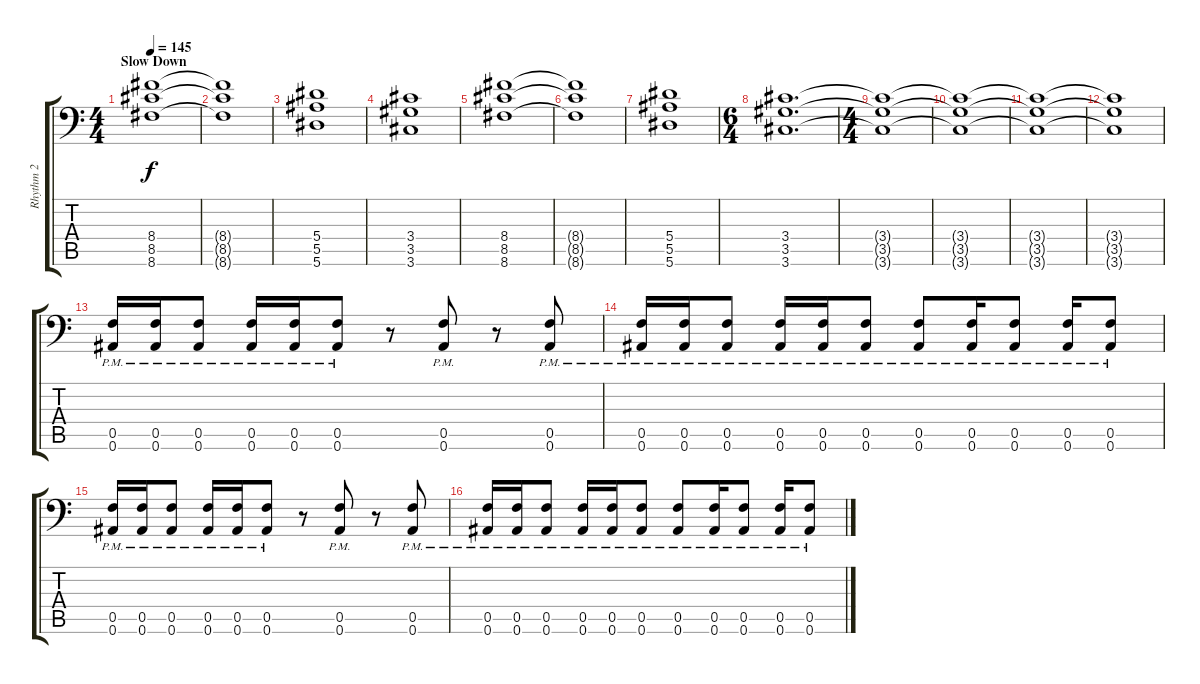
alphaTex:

\track ("Rhythm 2" "Rhythm 2") {instrument distortionguitar}
\staff {score tabs}
\tuning (C4 G3 Eb3 Bb2 F2 Bb1) {hide}
\ts (4 4)
\section ("" "Slow Down")
\tempo 145
\clef f4
\ks aminor
(8.4 8.5 8.6).1{dy f} |
(8.4{t} 8.5{t} 8.6{t}).1 |
(5.4 5.5 5.6).1 |
(3.4 3.5 3.6).1 |
(8.4 8.5 8.6).1{volume 8} |
(8.4{t} 8.5{t} 8.6{t}).1 |
(5.4 5.5 5.6).1 |
\ts (6 4)
(3.4 3.5 3.6).1{d} |
\ts (4 4)
(3.4{t} 3.5{t} 3.6{t}).1{volume 2} |
(3.4{t} 3.5{t} 3.6{t}).1 |
(3.4{t} 3.5{t} 3.6{t}).1 |
(3.4{t} 3.5{t} 3.6{t}).1 |
(0.5{pm} 0.6{pm}).16{volume 13} (0.5{pm} 0.6{pm}).16 (0.5{pm} 0.6{pm}).8 (0.5{pm} 0.6{pm}).16 (0.5{pm} 0.6{pm}).16 (0.5{pm} 0.6{pm}).8 r.8 (0.5{pm} 0.6{pm}).8 r.8 (0.5{pm} 0.6{pm}).8 |
(0.5{pm} 0.6{pm}).16 (0.5{pm} 0.6{pm}).16 (0.5{pm} 0.6{pm}).8 (0.5{pm} 0.6{pm}).16 (0.5{pm} 0.6{pm}).16 (0.5{pm} 0.6{pm}).8 (0.5{pm} 0.6{pm}).8 (0.5{pm} 0.6{pm}).16 (0.5{pm} 0.6{pm}).8 (0.5{pm} 0.6{pm}).16 (0.5{pm} 0.6{pm}).8 |
(0.5{pm} 0.6{pm}).16 (0.5{pm} 0.6{pm}).16 (0.5{pm} 0.6{pm}).8 (0.5{pm} 0.6{pm}).16 (0.5{pm} 0.6{pm}).16 (0.5{pm} 0.6{pm}).8 r.8 (0.5{pm} 0.6{pm}).8 r.8 (0.5{pm} 0.6{pm}).8 |
(0.5{pm} 0.6{pm}).16 (0.5{pm} 0.6{pm}).16 (0.5{pm} 0.6{pm}).8 (0.5{pm} 0.6{pm}).16 (0.5{pm} 0.6{pm}).16 (0.5{pm} 0.6{pm}).8 (0.5{pm} 0.6{pm}).8 (0.5{pm} 0.6{pm}).16 (0.5{pm} 0.6{pm}).8 (0.5{pm} 0.6{pm}).16 (0.5{pm} 0.6{pm}).8
